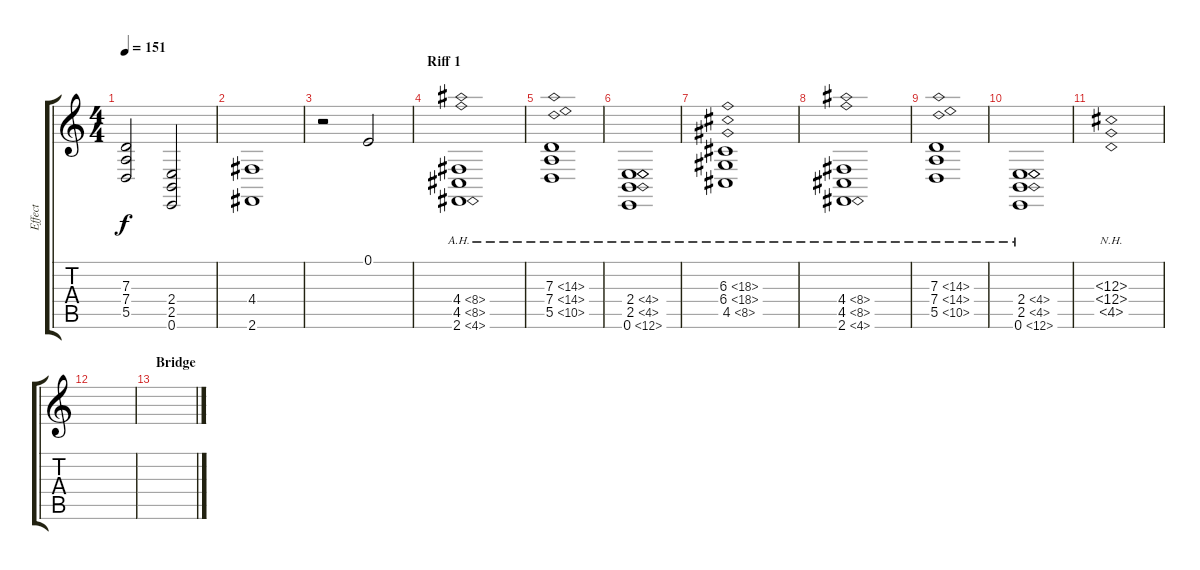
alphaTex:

\track ("Effect" "Effect") {instrument orchestrahit}
\staff {score tabs}
\tuning (E4 B3 G3 D3 A2 E2) {hide}
\ts (4 4)
\tempo 151
\clef g2
\ks c
(7.3 7.4 5.5).2{dy f} (2.4 2.5 0.6).2 |
(4.4 2.6).1 |
r.2{instrument reversecymbal} 0.1.2 |
\section ("" "Riff 1")
(4.4{ah 4} 4.5{ah 4} 2.6{ah 2}).1{volume 9 instrument choiraahs} |
(7.3{ah 7} 7.4{ah 7} 5.5{ah 5}).1 |
(2.4{ah 2} 2.5{ah 2} 0.6{ah 12}).1 |
(6.3{ah 12} 6.4{ah 12} 4.5{ah 4}).1 |
(4.4{ah 4} 4.5{ah 4} 2.6{ah 2}).1 |
(7.3{ah 7} 7.4{ah 7} 5.5{ah 5}).1 |
(2.4{ah 2} 2.5{ah 2} 0.6{ah 12}).1 |
(6.3{nh} 6.4{nh} 4.5{nh}).1 |
|
\section ("" "Bridge")
